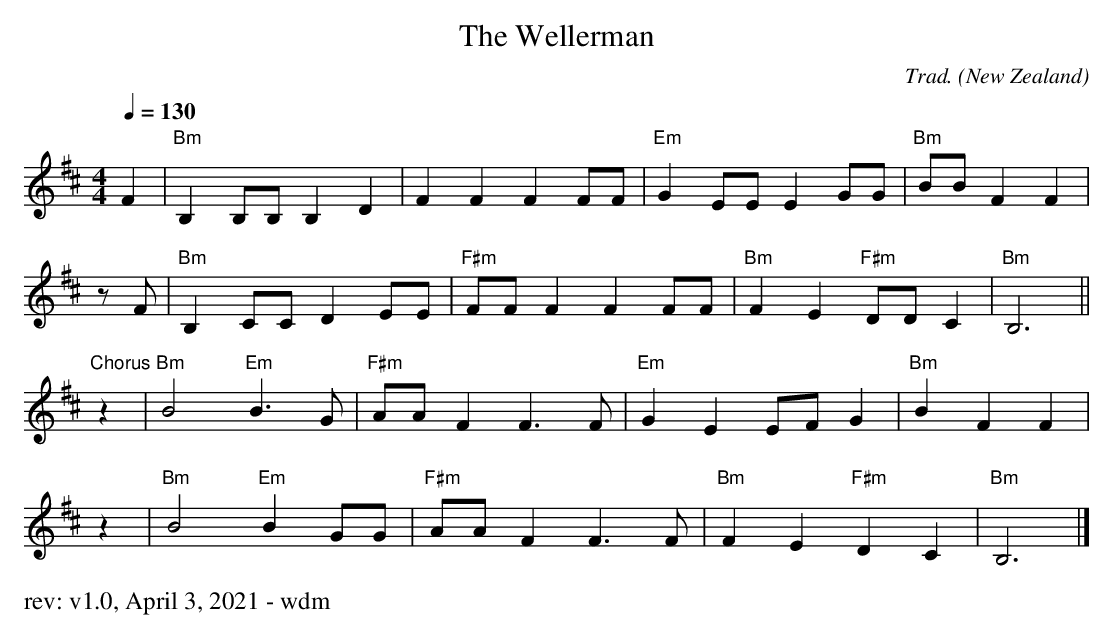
X:1
T:Wellerman, The
C:Trad.
O:New Zealand
M:4/4
L:1/8
Q:1/4=130
K:D
F2|"Bm"B,2B,B, B,2D2|F2F2 F2FF|"Em"G2EE E2GG|"Bm"BBF2 F2|
zF|"Bm"B,2CC D2EE|"F#m"FFF2 F2FF|"Bm"F2 E2 "F#m"DD C2|"Bm"B,6||
"^Chorus"z2|"Bm"B4 "Em"B3G|"F#m"AAF2 F3F|"Em"G2E2 EFG2|"Bm"B2F2 F2|
z2|"Bm"B4 "Em"B2GG|"F#m"AA F2 F3F|"Bm"F2E2 "F#m"D2C2|"Bm"B,6|]
